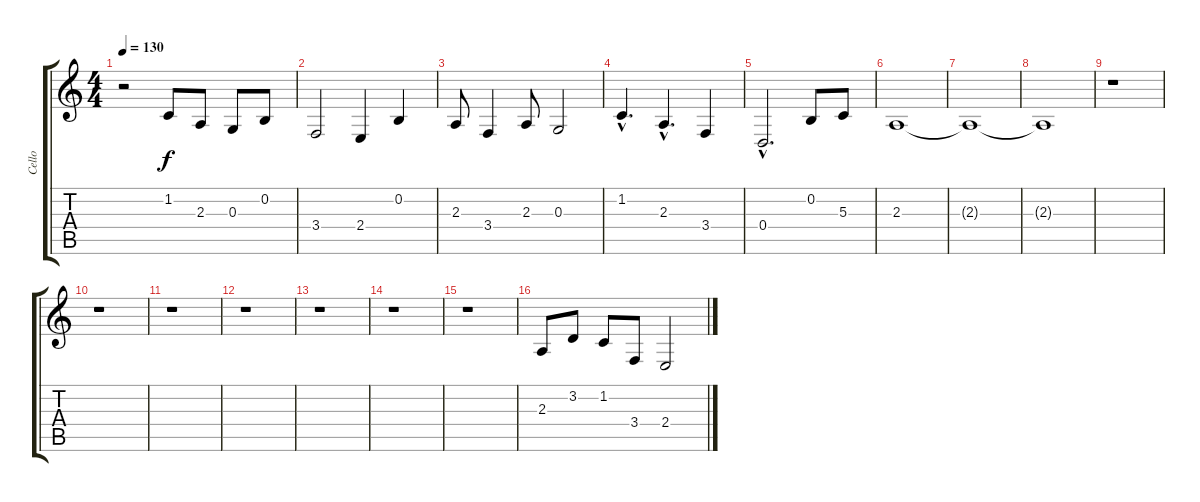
\track ("Cello" "Cello") {instrument cello}
\staff {score tabs}
\tuning (E4 B3 G3 D3 A2 E2) {hide}
\ts (4 4)
\tempo 130
\clef g2
\ks c
r.2{dy f} 1.2.8 2.3.8 0.3.8 0.2.8 |
3.4.2 2.4.4 0.2.4 |
2.3.8 3.4.4 2.3.8 0.3.2 |
1.2{hac}.4{d} 2.3{hac}.4{d} 3.4.4 |
0.4{hac}.2{d} 0.2.8 5.3.8 |
2.3.1 |
2.3{t}.1 |
2.3{t}.1 |
r.1 |
r.1 |
r.1 |
r.1 |
r.1 |
r.1 |
r.1 |
2.3.8 3.2.8 1.2.8 3.4.8 2.4.2
